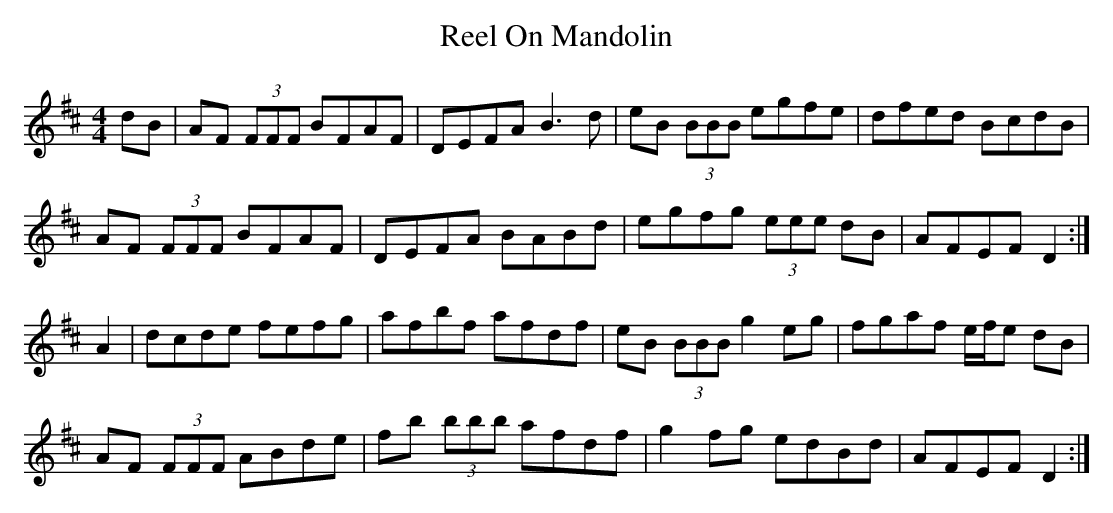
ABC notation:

X:1
T:Reel On Mandolin
M:4/4
L:1/8
K:D
dB|AF (3FFF BFAF|DEFA B3 d|eB (3BBB egfe|dfed BcdB|
AF (3FFF BFAF|DEFA BABd|egfg (3eee dB|AFEF D2:|
A2|dcde fefg|afbf afdf|eB (3BBB g2 eg|fgaf e/f/e dB|
AF (3FFF ABde|fb (3bbb afdf|g2 fg edBd|AFEF D2:|
